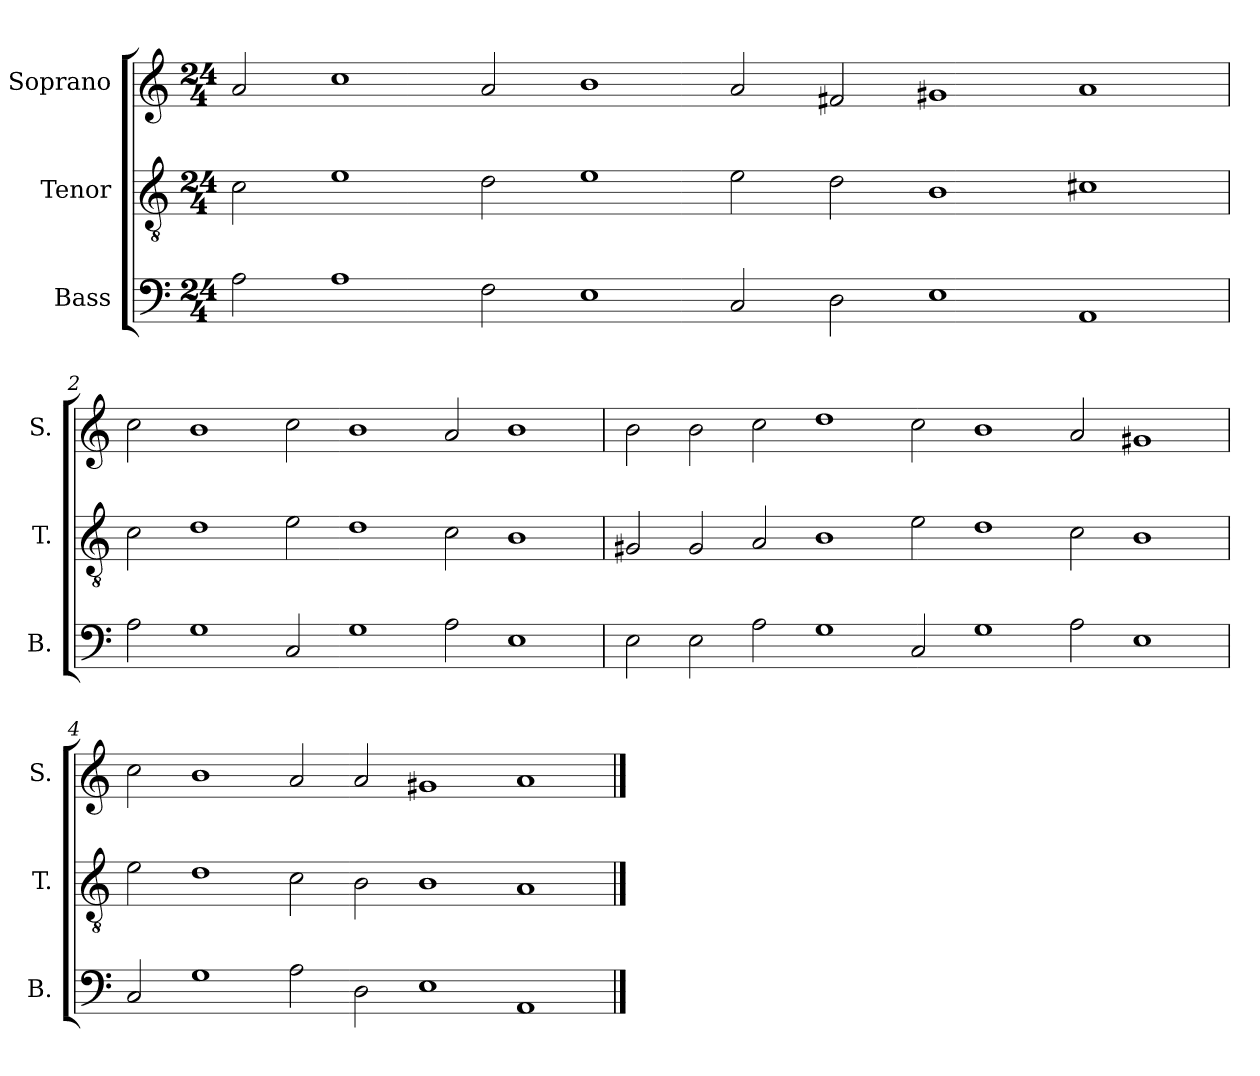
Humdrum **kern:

**kern	**kern	**kern
*part3	*part2	*part1
*staff3	*staff2	*staff1
*I"Bass	*I"Tenor	*I"Soprano
*I'B.	*I'T.	*I'S.
*clefF4	*clefGv2	*clefG2
*k[]	*k[]	*k[]
*C:	*C:	*C:
*M24/4	*M24/4	*M24/4
=1	=1	=1
2A\	2c\	2a/
1A	1e	1cc
2F\	2d\	2a/
1E	1e	1b
2C/	2e\	2a/
2D\	2d\	2f#X/
1E	1B	1g#X
1AA	1c#X	1a
=2	=2	=2
2A\	2c\	2cc\
1G	1d	1b
2C/	2e\	2cc\
1G	1d	1b
2A\	2c\	2a/
1E	1B	1b
=3	=3	=3
2E\	2G#X/	2b\
2E\	2G#/	2b\
2A\	2A/	2cc\
1G	1B	1dd
2C/	2e\	2cc\
1G	1d	1b
2A\	2c\	2a/
1E	1B	1g#X
!!LO:LB:g=z
=4	=4	=4
2C/	2e\	2cc\
1G	1d	1b
2A\	2c\	2a/
2D\	2B\	2a/
1E	1B	1g#X
1AA	1A	1a
==	==	==
*-	*-	*-
